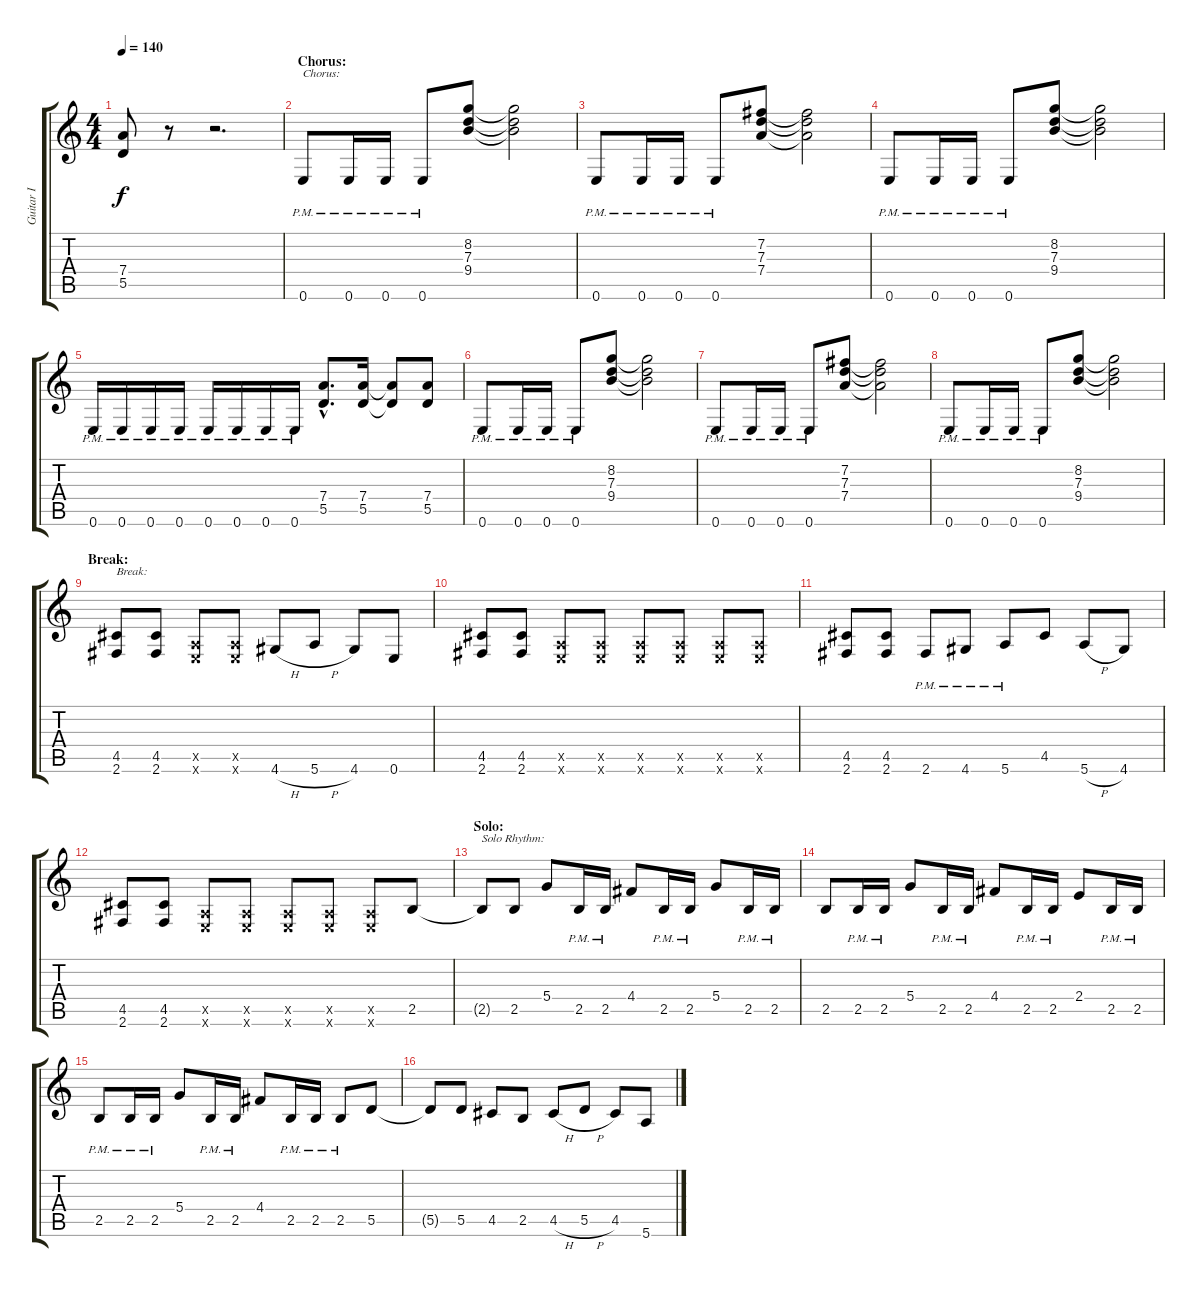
\track ("Guitar I" "Guitar I") {instrument distortionguitar}
\staff {score tabs}
\tuning (E4 B3 G3 D3 A2 E2) {hide}
\ts (4 4)
\tempo 140
\clef g2
\ks c
(7.4 5.5).8{dy f} r.8 r.2{d} |
\section ("" "Chorus:")
0.6{pm}.8{txt "Chorus:"} 0.6{pm}.16 0.6{pm}.16 0.6{pm}.8 (8.2 7.3 9.4).8 (8.2{t} 7.3{t} 9.4{t}).2 |
0.6{pm}.8 0.6{pm}.16 0.6{pm}.16 0.6{pm}.8 (7.2 7.3 7.4).8 (7.2{t} 7.3{t} 7.4{t}).2 |
0.6{pm}.8 0.6{pm}.16 0.6{pm}.16 0.6{pm}.8 (8.2 7.3 9.4).8 (8.2{t} 7.3{t} 9.4{t}).2 |
0.6{pm}.16 0.6{pm}.16 0.6{pm}.16 0.6{pm}.16 0.6{pm}.16 0.6{pm}.16 0.6{pm}.16 0.6{pm}.16 (7.4{hac} 5.5{hac}).8{d} (7.4 5.5).16 (7.4{t} 5.5{t}).8 (7.4 5.5).8 |
0.6{pm}.8 0.6{pm}.16 0.6{pm}.16 0.6{pm}.8 (8.2 7.3 9.4).8 (8.2{t} 7.3{t} 9.4{t}).2 |
0.6{pm}.8 0.6{pm}.16 0.6{pm}.16 0.6{pm}.8 (7.2 7.3 7.4).8 (7.2{t} 7.3{t} 7.4{t}).2 |
0.6{pm}.8 0.6{pm}.16 0.6{pm}.16 0.6{pm}.8 (8.2 7.3 9.4).8 (8.2{t} 7.3{t} 9.4{t}).2 |
\section ("" "Break:")
(4.5 2.6).8{txt "Break:"} (4.5 2.6).8 (0.5{x} 0.6{x}).8 (0.5{x} 0.6{x}).8 4.6{h}.8 5.6{h}.8 4.6.8 0.6.8 |
(4.5 2.6).8 (4.5 2.6).8 (0.5{x} 0.6{x}).8 (0.5{x} 0.6{x}).8 (0.5{x} 0.6{x}).8 (0.5{x} 0.6{x}).8 (0.5{x} 0.6{x}).8 (0.5{x} 0.6{x}).8 |
(4.5 2.6).8 (4.5 2.6).8 2.6{pm}.8 4.6{pm}.8 5.6{pm}.8 4.5.8 5.6{h}.8 4.6.8 |
(4.5 2.6).8 (4.5 2.6).8 (0.5{x} 0.6{x}).8 (0.5{x} 0.6{x}).8 (0.5{x} 0.6{x}).8 (0.5{x} 0.6{x}).8 (0.5{x} 0.6{x}).8 2.5.8 |
\section ("" "Solo:")
2.5{t}.8{txt "Solo Rhythm:"} 2.5.8 5.4.8 2.5{pm}.16 2.5{pm}.16 4.4.8 2.5{pm}.16 2.5{pm}.16 5.4.8 2.5{pm}.16 2.5{pm}.16 |
2.5.8 2.5{pm}.16 2.5{pm}.16 5.4.8 2.5{pm}.16 2.5{pm}.16 4.4.8 2.5{pm}.16 2.5{pm}.16 2.4.8 2.5{pm}.16 2.5{pm}.16 |
2.5{pm}.8 2.5{pm}.16 2.5{pm}.16 5.4.8 2.5{pm}.16 2.5{pm}.16 4.4.8 2.5{pm}.16 2.5{pm}.16 2.5{pm}.8 5.5.8 |
5.5{t}.8 5.5.8 4.5.8 2.5.8 4.5{h}.8 5.5{h}.8 4.5.8 5.6.8
